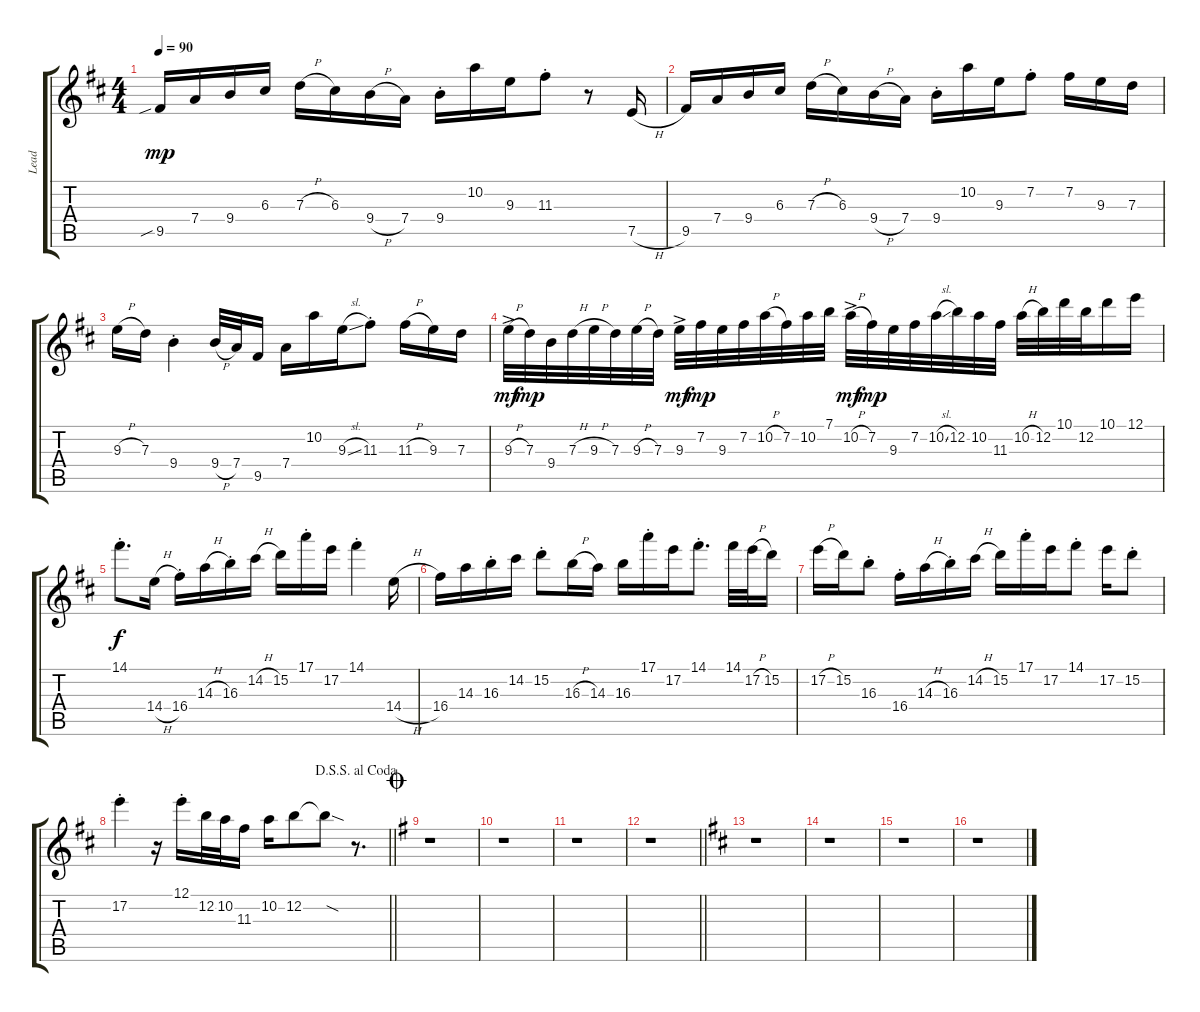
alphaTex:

\track ("Lead" "Lead") {instrument electricguitarmuted}
\staff {score tabs}
\tuning (E4 B3 G3 D3 A2 E2) {hide}
\ts (4 4)
\tempo 90
\clef g2
\ks d
9.5{sib}.16{dy mp} 7.4.16 9.4.16 6.3.16 7.3{h}.16 6.3.16 9.4{h}.16 7.4.16 9.4{st}.16 10.2.16 9.3.16 11.3{st}.8 r.8 7.5{h}.16 |
9.5.16 7.4.16 9.4.16 6.3.16 7.3{h}.16 6.3.16 9.4{h}.16 7.4.16 9.4{st}.16 10.2.16 9.3.16 7.2{st}.8 7.2.16 9.3.16 7.3.16 |
9.3{h}.16 7.3.16 9.4{st}.4 9.4{h}.32 7.4.32 9.5.16 7.4.16 10.2.16 9.3{sl}.16 11.3{st}.8 11.3{h}.16 9.3.16 7.3.16 |
9.3{h ac}.32{dy mf} 7.3.32{dy mp} 9.4.32 7.3{h}.32 9.3{h}.32 7.3.32 9.3{h}.32 7.3.32 9.3{ac}.32{dy mf} 7.2.32{dy mp} 9.3.32 7.2.32 10.2{h}.32 7.2.32 10.2.32 7.1.32 10.2{h ac}.32{dy mf} 7.2.32{dy mp} 9.3.32 7.2.32 10.2{sl}.32 12.2.32 10.2.32 11.3.32 10.2{h}.32 12.2.32 10.1.32 12.2.32 10.1.16 12.1.16 |
14.1{st}.8{d dy f} 14.4{h}.16 16.4{st}.16 14.3{h}.16 16.3{st}.16 14.2{h}.16 15.2.16 17.1{st}.16 17.2.16 14.1{st}.4 14.4{h}.16 |
16.4.16 14.3.16 16.3{st}.16 14.2.16 15.2{st}.8 16.3{h}.16 14.3.16 16.3.16 17.1{st}.16 17.2.16 14.1{st}.8{d} 14.1.32 17.2{h}.32 15.2.16 |
17.2{h}.16 15.2.16 16.3{st}.8 16.4{st}.16 14.3{h}.16 16.3{st}.16 14.2{h}.16 15.2.16 17.1{st}.16 17.2.16 14.1{st}.8 17.2.16 15.2{st}.8 |
\jump dalsegnosegnoalcoda
\barLineRight lightlight
17.2{st}.4 r.16 12.1{st}.16 12.2.32 10.2.32 11.3.16 10.2.16 12.2.8 12.2{sod t}.8 r.8{d} |
\jump coda
\ks g
r.1 |
r.1 |
r.1 |
\barLineRight lightlight
r.1 |
\ks d
r.1 |
r.1 |
r.1 |
r.1
